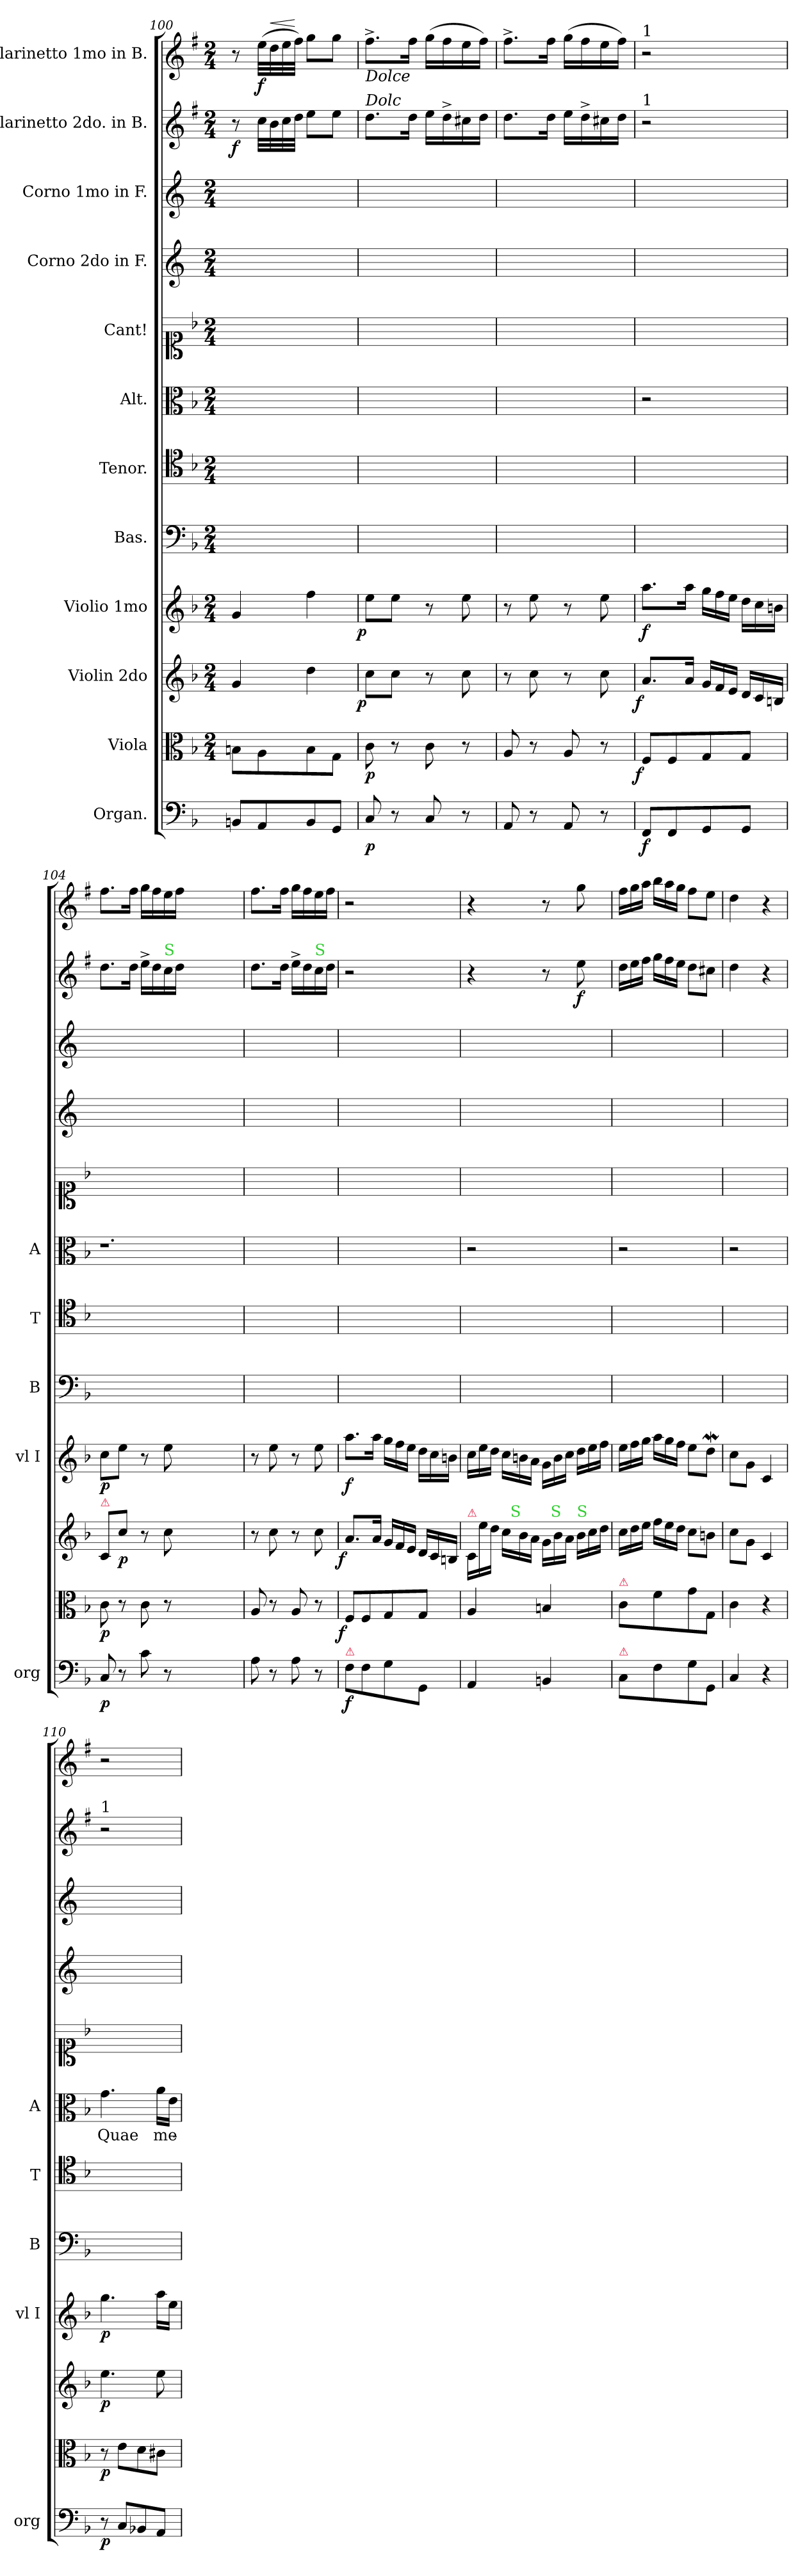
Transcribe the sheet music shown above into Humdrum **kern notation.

**kern	**dynam	**kern	**dynam	**kern	**dynam	**kern	**dynam	**kern	**kern	**kern	**text	**kern	**kern	**kern	**kern	**dynam	**kern	**dynam
*part12	*part12	*part11	*part11	*part10	*part10	*part9	*part9	*part8	*part7	*part6	*part6	*part5	*part4	*part3	*part2	*part2	*part1	*part1
*staff12	*staff12	*staff11	*staff11	*staff10	*staff10	*staff9	*staff9	*staff8	*staff7	*staff6	*staff6	*staff5	*staff4	*staff3	*staff2	*staff2	*staff1	*staff1
*I"Organ.	*	*I"Viola	*	*I"Violin 2do	*	*I"Violio 1mo	*	*I"Bas.	*I"Tenor.	*I"Alt.	*	*I"Cant!	*I"Corno 2do in F.	*I"Corno 1mo in F.	*I"Clarinetto 2do. in B.	*	*I"Clarinetto 1mo in B.	*
*I'org	*	*	*	*	*	*I'vl I	*	*I'B	*I'T	*I'A	*	*	*	*	*	*	*	*
*clefF4	*	*clefC3	*	*clefG2	*	*clefG2	*	*clefF4	*clefC4	*clefC3	*	*clefC1	*clefG2	*clefG2	*clefG2	*	*clefG2	*
*	*	*	*	*	*	*	*	*	*	*	*	*	*ITrd4c7	*ITrd4c7	*ITrd1c2	*	*ITrd1c2	*
*k[b-]	*	*k[b-]	*	*k[b-]	*	*k[b-]	*	*k[b-]	*k[b-]	*k[b-]	*	*k[b-]	*k[b-]	*k[b-]	*k[b-]	*	*k[b-]	*
*F:	*	*F:	*	*F:	*	*F:	*	*F:	*F:	*F:	*	*F:	*F:	*F:	*F:	*	*F:	*
*	*	*M2/4	*	*M2/4	*	*M2/4	*	*M2/4	*M2/4	*M2/4	*	*M2/4	*M2/4	*M2/4	*M2/4	*	*M2/4	*
=100	=100	=100	=100	=100	=100	=100	=100	=100	=100	=100	=100	=100	=100	=100	=100	=100	=100	=100
8BBn/L	.	8Bn\L	.	4g/	.	4g/	.	2ryy	2ryy	2ryy	.	2ryy	2ryy	2ryy	8r	f	8r	.
8AA/	.	8A\	.	.	.	.	.	.	.	.	.	.	.	.	32b-\LLL	.	(32dd\LLL	f
!	!	!	!	!	!	!	!	!	!	!	!	!	!	!	!	!	!	!LO:HP:a
.	.	.	.	.	.	.	.	.	.	.	.	.	.	.	32a\	.	32cc\	<
.	.	.	.	.	.	.	.	.	.	.	.	.	.	.	32b-\	.	32dd\	.
.	.	.	.	.	.	.	.	.	.	.	.	.	.	.	32cc\JJJ	.	32ee\JJJ)	[
8BB/	.	8B\	.	4dd\	.	4ff\	.	.	.	.	.	.	.	.	8dd\L	.	8ff\L	.
8GG/J	.	8G\J	.	.	.	.	.	.	.	.	.	.	.	.	8dd\J	.	8ff\J	.
=101	=101	=101	=101	=101	=101	=101	=101	=101	=101	=101	=101	=101	=101	=101	=101	=101	=101	=101
!	!	!	!	!	!	!	!	!	!	!	!	!	!	!	!	!	!LO:TX:b:i:t=Dolce	!
!	!	!	!	!	!	!	!	!	!	!	!	!	!	!	!LO:TX:a:i:t=Dolc	!	!	!
!	!LO:DY:b	!	!LO:DY:b	!	!LO:DY:b:rj	!	!LO:DY:b:rj	!	!	!	!	!	!	!	!	!	!	!
8C/	p	8c\	p	8cc\L	p	8ee\L	p.	2ryy	2ryy	2ryy	.	2ryy	2ryy	2ryy	8.cc\L	.	8.ee^\L	.
8r	.	8r	.	8cc\J	.	8ee\J	.	.	.	.	.	.	.	.	.	.	.	.
.	.	.	.	.	.	.	.	.	.	.	.	.	.	.	16cc\Jk	.	16ee\Jk	.
8C/	.	8c\	.	8r	.	8r	.	.	.	.	.	.	.	.	16dd\LL	.	(16ff\LL	.
.	.	.	.	.	.	.	.	.	.	.	.	.	.	.	16cc^\	.	16ee\	.
8r	.	8r	.	8cc\	.	8ee\	.	.	.	.	.	.	.	.	16bn\	.	16dd\	.
.	.	.	.	.	.	.	.	.	.	.	.	.	.	.	16cc\JJ	.	16ee\JJ)	.
=102	=102	=102	=102	=102	=102	=102	=102	=102	=102	=102	=102	=102	=102	=102	=102	=102	=102	=102
8AA/	.	8A/	.	8r	.	8r	.	2ryy	2ryy	2ryy	.	2ryy	2ryy	2ryy	8.cc\L	.	8.ee^\L	.
8r	.	8r	.	8cc\	.	8ee\	.	.	.	.	.	.	.	.	.	.	.	.
.	.	.	.	.	.	.	.	.	.	.	.	.	.	.	16cc\Jk	.	16ee\Jk	.
8AA/	.	8A/	.	8r	.	8r	.	.	.	.	.	.	.	.	16dd\LL	.	(16ff\LL	.
.	.	.	.	.	.	.	.	.	.	.	.	.	.	.	16cc^\	.	16ee\	.
8r	.	8r	.	8cc\	.	8ee\	.	.	.	.	.	.	.	.	16bn\	.	16dd\	.
.	.	.	.	.	.	.	.	.	.	.	.	.	.	.	16cc\JJ	.	16ee\JJ)	.
=103	=103	=103	=103	=103	=103	=103	=103	=103	=103	=103	=103	=103	=103	=103	=103	=103	=103	=103
!	!	!	!	!	!	!	!	!	!	!	!	!	!	!	!	!	!LO:TX:a:t=1	!
!	!	!	!	!	!	!	!	!	!	!	!	!	!	!	!LO:TX:a:t=1	!	!	!
!	!LO:DY:b	!	!LO:DY:b:rj	!	!LO:DY:b:rj	!	!LO:DY:b	!	!	!	!	!	!	!	!	!	!	!
8FF/L	f	8F/L	f	8.a/L	f	8.aa\L	f	2ryy	2ryy	2r	.	2ryy	2ryy	2ryy	2r	.	2r	.
8FF/	.	8F/	.	.	.	.	.	.	.	.	.	.	.	.	.	.	.	.
.	.	.	.	16a/Jk	.	16aa\Jk	.	.	.	.	.	.	.	.	.	.	.	.
*	*	*	*	*Xtuplet	*	*Xtuplet	*	*	*	*	*	*	*	*	*	*	*	*
8GG/	.	8G/	.	24g/LL	.	24gg\LL	.	.	.	.	.	.	.	.	.	.	.	.
.	.	.	.	24f/	.	24ff\	.	.	.	.	.	.	.	.	.	.	.	.
.	.	.	.	24e/JJ	.	24ee\JJ	.	.	.	.	.	.	.	.	.	.	.	.
8GG/J	.	8G/J	.	24d/LL	.	24dd\LL	.	.	.	.	.	.	.	.	.	.	.	.
.	.	.	.	24c/	.	24cc\	.	.	.	.	.	.	.	.	.	.	.	.
.	.	.	.	24Bn/JJ	.	24bn\JJ	.	.	.	.	.	.	.	.	.	.	.	.
=104	=104	=104	=104	=104	=104	=104	=104	=104	=104	=104	=104	=104	=104	=104	=104	=104	=104	=104
!	!	!	!	!LO:TX:a:color=crimson:t=⚠	!	!	!	!	!	!	!	!	!	!	!	!	!	!
!	!LO:DY:b	!	!LO:DY:b	!	!	!	!LO:DY:b	!	!	!	!	!	!	!	!	!	!	!
8C/	p.	8c\	p.	8c/L	.	8cc\L	p	2ryy	2ryy	1.r	.	2ryy	2ryy	2ryy	8.cc\L	.	8.ee\L	.
!	!	!	!	!	!LO:DY:b	!	!	!	!	!	!	!	!	!	!	!	!	!
8r	.	8r	.	8cc\J	p	8ee\J	.	.	.	.	.	.	.	.	.	.	.	.
.	.	.	.	.	.	.	.	.	.	.	.	.	.	.	16cc\Jk	.	16ee\Jk	.
8c\	.	8c\	.	8r	.	8r	.	.	.	.	.	.	.	.	16dd^\LL	.	16ff\LL	.
.	.	.	.	.	.	.	.	.	.	.	.	.	.	.	16cc\	.	16ee\	.
!	!	!	!	!	!	!	!	!	!	!	!	!	!	!	!LO:TX:a:color=limegreen:t=S	!	!	!
8r	.	8r	.	8cc\	.	8ee\	.	.	.	.	.	.	.	.	16b-\	.	16dd\	.
.	.	.	.	.	.	.	.	.	.	.	.	.	.	.	16cc\JJ	.	16ee\JJ	.
1ryy	.	1ryy	.	1ryy	.	1ryy	.	1ryy	1ryy	.	.	1ryy	1ryy	1ryy	1ryy	.	1ryy	.
=105	=105	=105	=105	=105	=105	=105	=105	=105	=105	=105	=105	=105	=105	=105	=105	=105	=105	=105
8A\	.	8A/	.	8r	.	8r	.	2ryy	2ryy	2ryy	.	2ryy	2ryy	2ryy	8.cc\L	.	8.ee\L	.
8r	.	8r	.	8cc\	.	8ee\	.	.	.	.	.	.	.	.	.	.	.	.
.	.	.	.	.	.	.	.	.	.	.	.	.	.	.	16cc\Jk	.	16ee\Jk	.
8A\	.	8A/	.	8r	.	8r	.	.	.	.	.	.	.	.	16dd^\LL	.	16ff\LL	.
.	.	.	.	.	.	.	.	.	.	.	.	.	.	.	16cc\	.	16ee\	.
!	!	!	!	!	!	!	!	!	!	!	!	!	!	!	!LO:TX:a:color=limegreen:t=S	!	!	!
8r	.	8r	.	8cc\	.	8ee\	.	.	.	.	.	.	.	.	16b-\	.	16dd\	.
.	.	.	.	.	.	.	.	.	.	.	.	.	.	.	16cc\JJ	.	16ee\JJ	.
=106	=106	=106	=106	=106	=106	=106	=106	=106	=106	=106	=106	=106	=106	=106	=106	=106	=106	=106
!LO:TX:a:color=crimson:t=⚠	!	!	!	!	!	!	!	!	!	!	!	!	!	!	!	!	!	!
!	!LO:DY:b	!	!LO:DY:b:rj	!	!LO:DY:b:rj	!	!LO:DY:b	!	!	!	!	!	!	!	!	!	!	!
8F\L	f	8F/L	f	8.a/L	f	8.aa\L	f	2ryy	2ryy	2ryy	.	2ryy	2ryy	2ryy	2r	.	2r	.
8F\	.	8F/	.	.	.	.	.	.	.	.	.	.	.	.	.	.	.	.
.	.	.	.	16a/Jk	.	16aa\Jk	.	.	.	.	.	.	.	.	.	.	.	.
8G\	.	8G/	.	24g/LL	.	24gg\LL	.	.	.	.	.	.	.	.	.	.	.	.
.	.	.	.	24f/	.	24ff\	.	.	.	.	.	.	.	.	.	.	.	.
.	.	.	.	24e/JJ	.	24ee\JJ	.	.	.	.	.	.	.	.	.	.	.	.
8GG/J	.	8G/J	.	24d/LL	.	24dd\LL	.	.	.	.	.	.	.	.	.	.	.	.
.	.	.	.	24c/	.	24cc\	.	.	.	.	.	.	.	.	.	.	.	.
.	.	.	.	24Bn/JJ	.	24bn\JJ	.	.	.	.	.	.	.	.	.	.	.	.
=107	=107	=107	=107	=107	=107	=107	=107	=107	=107	=107	=107	=107	=107	=107	=107	=107	=107	=107
!	!	!	!	!LO:TX:a:color=crimson:t=⚠	!	!	!	!	!	!	!	!	!	!	!	!	!	!
4AA/	.	4A/	.	24c/LL	.	24cc\LL	.	2ryy	2ryy	2r	.	2ryy	2ryy	2ryy	4r	.	4r	.
.	.	.	.	24ee\	.	24ee\	.	.	.	.	.	.	.	.	.	.	.	.
.	.	.	.	24dd\JJ	.	24dd\JJ	.	.	.	.	.	.	.	.	.	.	.	.
.	.	.	.	24cc\LL	.	24cc\LL	.	.	.	.	.	.	.	.	.	.	.	.
!	!	!	!	!LO:TX:a:color=limegreen:t=S	!	!	!	!	!	!	!	!	!	!	!	!	!	!
.	.	.	.	24b-\	.	24bn\	.	.	.	.	.	.	.	.	.	.	.	.
.	.	.	.	24a\JJ	.	24a\JJ	.	.	.	.	.	.	.	.	.	.	.	.
4BBn/	.	4Bn/	.	24g\LL	.	24g\LL	.	.	.	.	.	.	.	.	8r	.	8r	.
!	!	!	!	!LO:TX:a:color=limegreen:t=S	!	!	!	!	!	!	!	!	!	!	!	!	!	!
.	.	.	.	24b-\	.	24b\	.	.	.	.	.	.	.	.	.	.	.	.
.	.	.	.	24a\JJ	.	24cc\JJ	.	.	.	.	.	.	.	.	.	.	.	.
!	!	!	!	!LO:TX:a:color=limegreen:t=S	!	!	!	!	!	!	!	!	!	!	!	!	!	!
.	.	.	.	24b-\LL	.	24dd\LL	.	.	.	.	.	.	.	.	8dd\	f	8ff\	.
.	.	.	.	24cc\	.	24ee\	.	.	.	.	.	.	.	.	.	.	.	.
.	.	.	.	24dd\JJ	.	24ff\JJ	.	.	.	.	.	.	.	.	.	.	.	.
=108	=108	=108	=108	=108	=108	=108	=108	=108	=108	=108	=108	=108	=108	=108	=108	=108	=108	=108
*	*	*	*	*	*	*	*	*	*	*	*	*	*	*	*Xtuplet	*	*Xtuplet	*
!	!	!LO:TX:a:color=crimson:t=⚠	!	!	!	!	!	!	!	!	!	!	!	!	!	!	!	!
!LO:TX:a:color=crimson:t=⚠	!	!	!	!	!	!	!	!	!	!	!	!	!	!	!	!	!	!
8C\L	.	8c\L	.	24cc\LL	.	24ee\LL	.	2ryy	2ryy	2r	.	2ryy	2ryy	2ryy	24cc\LL	.	24ee\LL	.
.	.	.	.	24dd\	.	24ff\	.	.	.	.	.	.	.	.	24dd\	.	24ff\	.
.	.	.	.	24ee\JJ	.	24gg\JJ	.	.	.	.	.	.	.	.	24ee\JJ	.	24gg\JJ	.
8F\	.	8f\	.	24ff\LL	.	24aa\LL	.	.	.	.	.	.	.	.	24ff\LL	.	24aa\LL	.
.	.	.	.	24ee\	.	24gg\	.	.	.	.	.	.	.	.	24ee\	.	24gg\	.
.	.	.	.	24dd\JJ	.	24ff\JJ	.	.	.	.	.	.	.	.	24dd\JJ	.	24ff\JJ	.
8G\	.	8g\	.	8cc\L	.	8ee\L	.	.	.	.	.	.	.	.	8cc\L	.	8ee\L	.
8GG/J	.	8G/J	.	8bn\J	.	8ddW\J	.	.	.	.	.	.	.	.	8bn\J	.	8dd\J	.
=109	=109	=109	=109	=109	=109	=109	=109	=109	=109	=109	=109	=109	=109	=109	=109	=109	=109	=109
4C/	.	4c\	.	8cc\L	.	8cc\L	.	2ryy	2ryy	2r	.	2ryy	2ryy	2ryy	4cc\	.	4cc\	.
.	.	.	.	8g\J	.	8g\J	.	.	.	.	.	.	.	.	.	.	.	.
4r	.	4r	.	4c/	.	4c/	.	.	.	.	.	.	.	.	4r	.	4r	.
=110	=110	=110	=110	=110	=110	=110	=110	=110	=110	=110	=110	=110	=110	=110	=110	=110	=110	=110
!	!	!	!	!	!	!	!	!	!	!	!	!	!	!	!LO:TX:a:t=1	!	!	!
!	!LO:DY:b	!	!LO:DY:b	!	!LO:DY:b	!	!LO:DY:b	!	!	!	!	!	!	!	!	!	!	!
8r	p.	8r	p	4.ee\	p	4.gg\	p	2ryy	2ryy	4.g\	Quae	2ryy	2ryy	2ryy	2r	.	2r	.
8C/L	.	8e\L	.	.	.	.	.	.	.	.	.	.	.	.	.	.	.	.
8BB-X/	.	8d\	.	.	.	.	.	.	.	.	.	.	.	.	.	.	.	.
8AA/J	.	8c#X\J	.	8ee\	.	16aa\LL	.	.	.	16a\LL	me-	.	.	.	.	.	.	.
.	.	.	.	.	.	16ee\JJ	.	.	.	16e\JJ	.	.	.	.	.	.	.	.
=	=	=	=	=	=	=	=	=	=	=	=	=	=	=	=	=	=	=
*-	*-	*-	*-	*-	*-	*-	*-	*-	*-	*-	*-	*-	*-	*-	*-	*-	*-	*-
